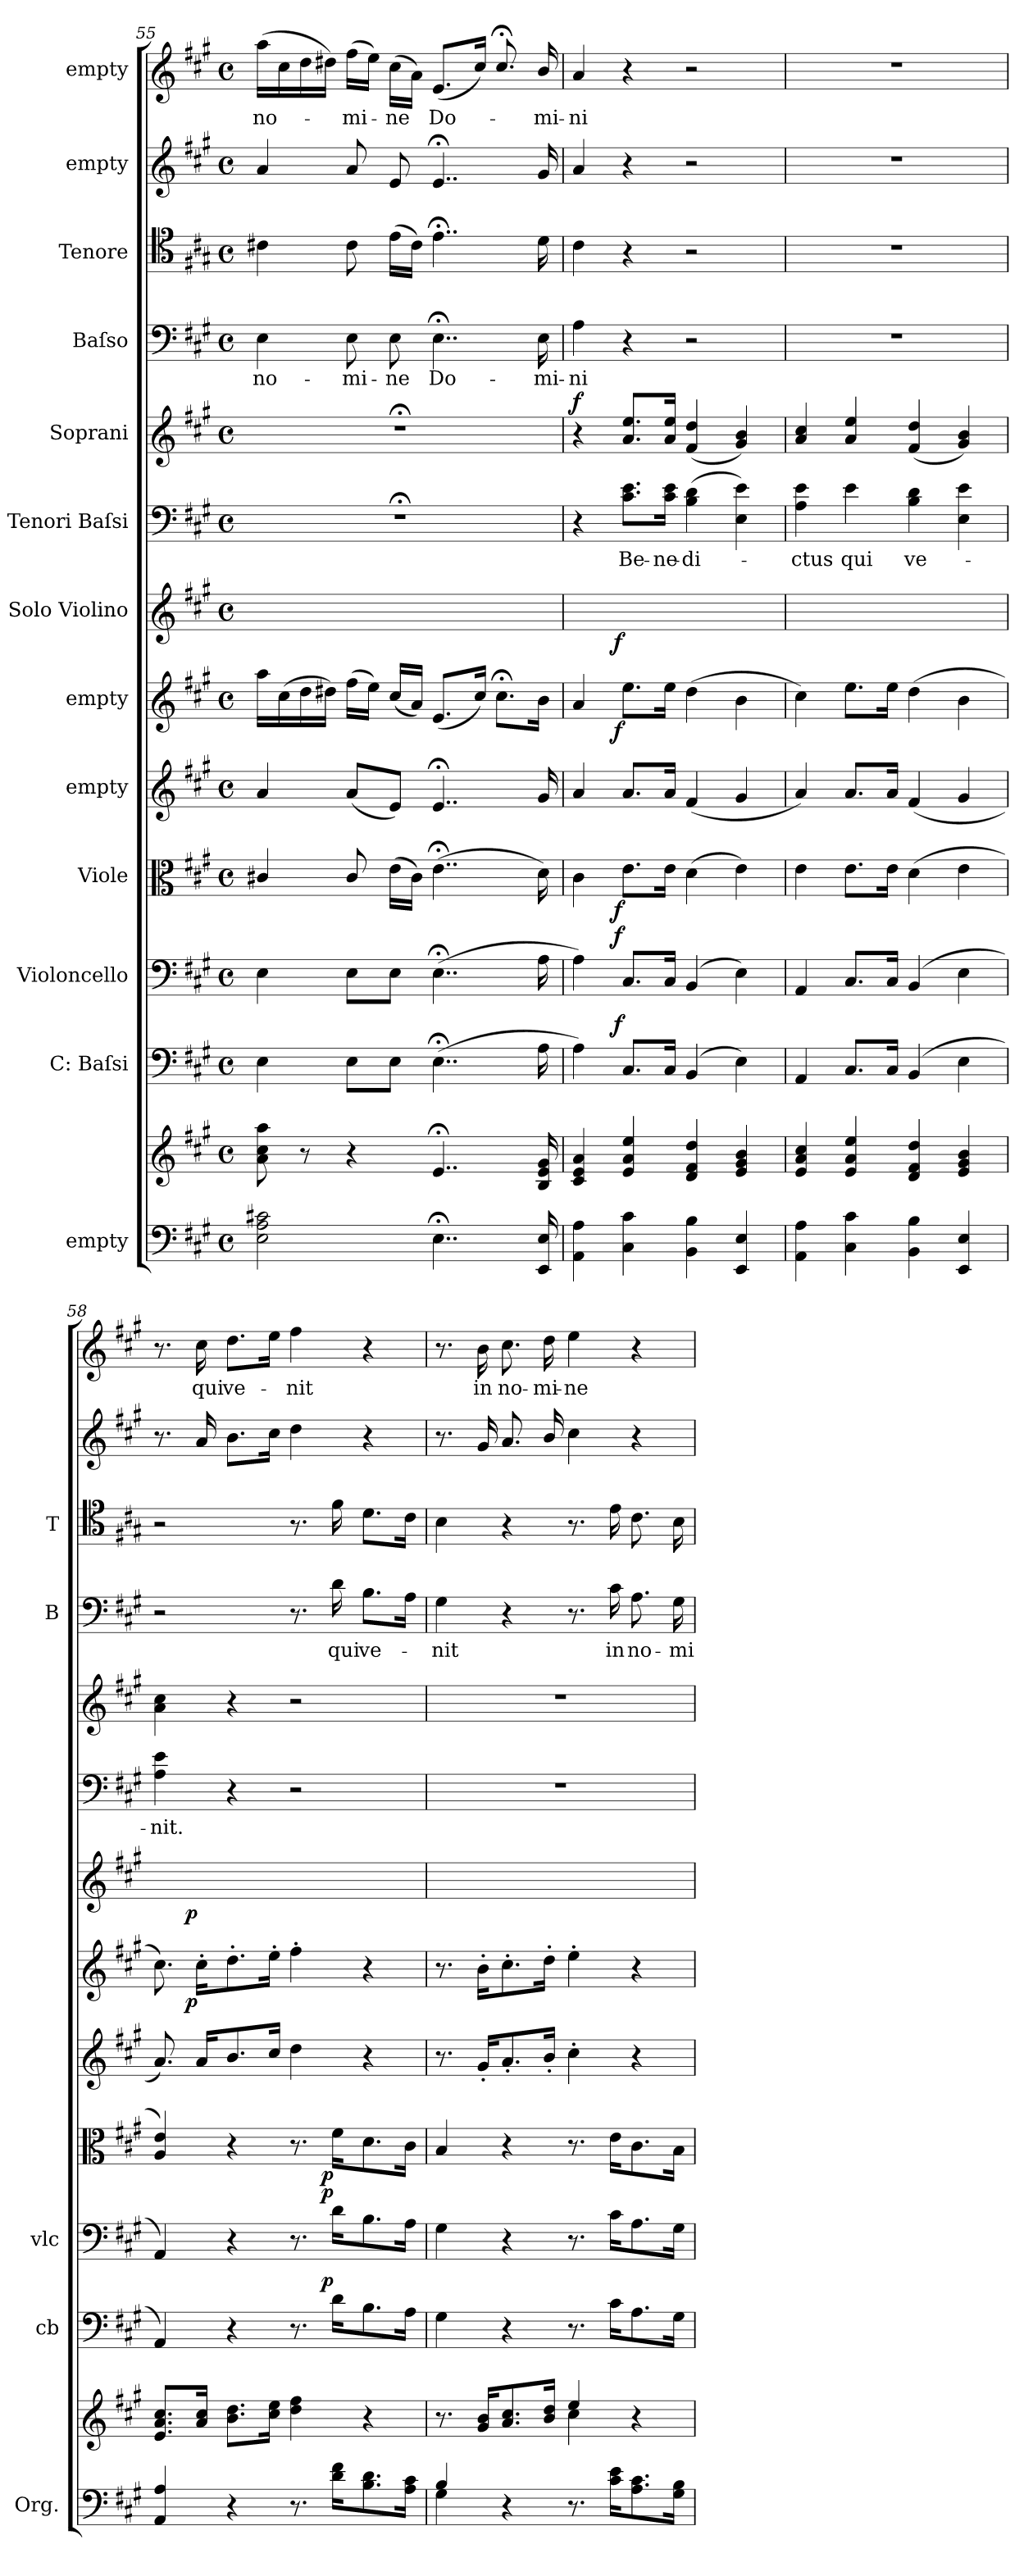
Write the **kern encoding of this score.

**kern	**kern	**kern	**dynam	**kern	**dynam	**kern	**dynam	**kern	**kern	**dynam	**kern	**dynam	**kern	**text	**kern	**dynam	**kern	**text	**kern	**kern	**kern	**text
*part13	*part13	*part12	*part12	*part11	*part11	*part10	*part10	*part9	*part8	*part8	*part7	*part7	*part6	*part6	*part5	*part5	*part4	*part4	*part3	*part2	*part1	*part1
*staff14	*staff13	*staff12	*staff12	*staff11	*staff11	*staff10	*staff10	*staff9	*staff8	*staff8	*staff7	*staff7	*staff6	*staff6	*staff5	*staff5	*staff4	*staff4	*staff3	*staff2	*staff1	*staff1
*I"empty	*	*I"C: Baſsi	*	*I"Violoncello	*	*I"Viole	*	*I"empty	*I"empty	*	*I"Solo Violino	*	*I"Tenori Baſsi	*	*I"Soprani	*	*I"Baſso	*	*I"Tenore	*I"empty	*I"empty	*
*I'Org.	*	*I'cb	*	*I'vlc	*	*	*	*	*	*	*	*	*	*	*	*	*I'B	*	*I'T	*	*	*
*clefF4	*clefG2	*clefF4	*	*clefF4	*	*clefC3	*	*clefG2	*clefG2	*	*clefG2	*	*clefF4	*	*clefG2	*	*clefF4	*	*clefC4	*clefG2	*clefG2	*
*k[f#c#g#]	*k[f#c#g#]	*k[f#c#g#]	*	*k[f#c#g#]	*	*k[f#c#g#]	*	*k[f#c#g#]	*k[f#c#g#]	*	*k[f#c#g#]	*	*k[f#c#g#]	*	*k[f#c#g#]	*	*k[f#c#g#]	*	*k[f#c#g#]	*k[f#c#g#]	*k[f#c#g#]	*
*A:	*A:	*A:	*	*A:	*	*A:	*	*A:	*A:	*	*A:	*	*A:	*	*A:	*	*A:	*	*A:	*A:	*A:	*
*M4/4	*M4/4	*M4/4	*	*M4/4	*	*M4/4	*	*M4/4	*M4/4	*	*M4/4	*	*M4/4	*	*M4/4	*	*M4/4	*	*M4/4	*M4/4	*M4/4	*
*met(c)	*met(c)	*met(c)	*	*met(c)	*	*met(c)	*	*met(c)	*met(c)	*	*met(c)	*	*met(c)	*	*met(c)	*	*met(c)	*	*met(c)	*met(c)	*met(c)	*
=55	=55	=55	=55	=55	=55	=55	=55	=55	=55	=55	=55	=55	=55	=55	=55	=55	=55	=55	=55	=55	=55	=55
2E\ 2A\ 2c#X\	8a\ 8cc#\ 8aa\	4E\	.	4E\	.	4c#X/	.	4a/	16aa\LL	.	16aa\LLyy	.	1r;<	.	1r;<	.	4E\	no-	4c#X\	4a/	(16aa\LL	no-
.	.	.	.	.	.	.	.	.	(16cc#\	.	(16cc#\yy	.	.	.	.	.	.	.	.	.	16cc#\	.
.	8r	.	.	.	.	.	.	.	16dd\	.	16dd\yy	.	.	.	.	.	.	.	.	.	16dd\	.
.	.	.	.	.	.	.	.	.	16dd#X\JJ)	.	16dd#X\JJyy)	.	.	.	.	.	.	.	.	.	16dd#X\JJ)	.
.	4r	8E\L	.	8E\L	.	8c#/	.	(8a/L	(16ff#\LL	.	(16ff#\LLyy	.	.	.	.	.	8E\	-mi-	8c#\	8a/	(16ff#\LL	-mi-
.	.	.	.	.	.	.	.	.	16ee\JJ)	.	16ee\JJyy)	.	.	.	.	.	.	.	.	.	16ee\JJ)	.
.	.	8E\J	.	8E\J	.	(16e\LL	.	8e/J)	(16cc#/LL	.	(16cc#/LLyy	.	.	.	.	.	8E\	-ne	(16e\LL	8e/	(16cc#\LL	-ne
.	.	.	.	.	.	16c#\JJ)	.	.	16a/JJ)	.	16a/JJyy)	.	.	.	.	.	.	.	16c#\JJ)	.	16a\JJ)	.
4..E;<\	4..e;</	(4..E;<\	.	(4..E;<\	.	(4..e;<\	.	4..e;</	(8.e/L	.	(8.e/Lyy	.	.	.	.	.	4..E;<\	Do-	4..e;<\	4..e;</	(8.e/L	Do-
.	.	.	.	.	.	.	.	.	16cc#/Jk)	.	16cc#/Jkyy)	.	.	.	.	.	.	.	.	.	16cc#/Jk)	.
.	.	.	.	.	.	.	.	.	8.cc#;<\L	.	8.cc#\Lyy	.	.	.	.	.	.	.	.	.	8.cc#;</	.
16EE/ 16E/	16B/ 16e/ 16g#/	16A\	.	16A\	.	16d\)	.	16g#/	16b\Jk	.	16b\Jkyy	.	.	.	.	.	16E\	-mi-	16d\	16g#/	16b/	-mi-
=56	=56	=56	=56	=56	=56	=56	=56	=56	=56	=56	=56	=56	=56	=56	=56	=56	=56	=56	=56	=56	=56	=56
!	!	!	!	!	!	!	!	!	!	!	!	!	!	!	!	!LO:DY:a	!	!	!	!	!	!
4AA\ 4A\	4c#/ 4e/ 4a/	4A\)	.	4A\)	.	4c#\	.	4a/	4a/	.	4a/yy	.	4r	.	4r	f	4A\	-ni	4c#\	4a/	4a/	-ni
!	!	!	!LO:DY:a:rj	!	!LO:DY:a:rj	!	!LO:DY:rj	!	!	!LO:DY:rj	!	!LO:DY:rj	!	!	!	!	!	!	!	!	!	!
4C#\ 4c#\	4e/ 4a/ 4ee/	8.C#/L	f	8.C#/L	f	8.e\L	f	8.a/L	8.ee\L	f	8.ee\Lyy	f	8.c#\ 8.e\L	Be-	8.a/ 8.ee/L	.	4r	.	4r	4r	4r	.
.	.	16C#/Jk	.	16C#/Jk	.	16e\Jk	.	16a/Jk	16ee\Jk	.	16ee\Jkyy	.	16c#\ 16e\Jk	-ne-	16a/ 16ee/Jk	.	.	.	.	.	.	.
4BB\ 4B\	4d/ 4f#/ 4dd/	(4BB/	.	(4BB/	.	(4d\	.	(4f#/	(4dd\	.	(4dd\yy	.	(4B\ 4d\	-di-	(>4f#/ 4dd/	.	2r	.	2r	2r	2r	.
4EE/ 4E/	4e/ 4g#/ 4b/	4E\)	.	4E\)	.	4e\)	.	4g#/	4b\	.	4b\yy	.	4E\ 4e\)	.	4g#/ 4b/)	.	.	.	.	.	.	.
=57	=57	=57	=57	=57	=57	=57	=57	=57	=57	=57	=57	=57	=57	=57	=57	=57	=57	=57	=57	=57	=57	=57
4AA\ 4A\	4e/ 4a/ 4cc#/	4AA/	.	4AA/	.	4e\	.	4a/)	4cc#\)	.	4cc#\yy)	.	4A\ 4e\	-ctus	4a/ 4cc#/	.	1r	.	1r	1r	1r	.
4C#\ 4c#\	4e/ 4a/ 4ee/	8.C#/L	.	8.C#/L	.	8.e\L	.	8.a/L	8.ee\L	.	8.ee\Lyy	.	4e\	qui	4a/ 4ee/	.	.	.	.	.	.	.
.	.	16C#/Jk	.	16C#/Jk	.	16e\Jk	.	16a/Jk	16ee\Jk	.	16ee\Jkyy	.	.	.	.	.	.	.	.	.	.	.
4BB\ 4B\	4d/ 4f#/ 4dd/	(4BB/	.	(4BB/	.	(4d\	.	(4f#/	(4dd\	.	(4dd\yy	.	4B\ 4d\	ve-	(>4f#/ 4dd/	.	.	.	.	.	.	.
4EE/ 4E/	4e/ 4g#/ 4b/	4E\	.	4E\	.	4e\	.	4g#/	4b\	.	4b\yy	.	4E\ 4e\	.	4g#/ 4b/)	.	.	.	.	.	.	.
=58	=58	=58	=58	=58	=58	=58	=58	=58	=58	=58	=58	=58	=58	=58	=58	=58	=58	=58	=58	=58	=58	=58
4AA/ 4A/	8.e/ 8.a/ 8.cc#/L	4AA/)	.	4AA/)	.	4A/ 4e/)	.	8.a/)	8.cc#\)	.	8.cc#\yy)	.	4A\ 4e\	-nit.	4a\ 4cc#\	.	2r	.	2r	8.r	8.r	.
!	!	!	!	!	!	!	!	!	!	!LO:DY:rj	!	!LO:DY:rj	!	!	!	!	!	!	!	!	!	!
.	16a/ 16cc#/Jk	.	.	.	.	.	.	16a/KL	16cc#'\KL	p	16cc#'\KLyy	p	.	.	.	.	.	.	.	16a/	16cc#\	qui
4r	8.b\ 8.dd\L	4r	.	4r	.	4r	.	8.b/	8.dd'\	.	8.dd'\yy	.	4r	.	4r	.	.	.	.	8.b\L	8.dd\L	ve-
.	16cc#\ 16ee\Jk	.	.	.	.	.	.	16cc#/Jk	16ee'\Jk	.	16ee'\Jkyy	.	.	.	.	.	.	.	.	16cc#\Jk	16ee\Jk	.
8.r	4dd\ 4ff#\	8.r	.	8.r	.	8.r	.	4dd\	4ff#'\	.	4ff#'\yy	.	2r	.	2r	.	8.r	.	8.r	4dd\	4ff#\	-nit
!	!	!	!LO:DY:a:rj	!	!LO:DY:a:rj	!	!LO:DY:rj	!	!	!	!	!	!	!	!	!	!	!	!	!	!	!
16d\ 16f#\KL	.	16d\KL	p	16d\KL	p	16f#\KL	p	.	.	.	.	.	.	.	.	.	16d\	qui	16f#\	.	.	.
8.B\ 8.d\	4r	8.B\	.	8.B\	.	8.d\	.	4r	4r	.	4ryy	.	.	.	.	.	8.B\L	ve-	8.d\L	4r	4r	.
16A\ 16c#\Jk	.	16A\Jk	.	16A\Jk	.	16c#\Jk	.	.	.	.	.	.	.	.	.	.	16A\Jk	.	16c#\Jk	.	.	.
=59	=59	=59	=59	=59	=59	=59	=59	=59	=59	=59	=59	=59	=59	=59	=59	=59	=59	=59	=59	=59	=59	=59
*^	*^	*	*	*	*	*	*	*	*	*	*	*	*	*	*	*	*	*	*	*	*	*
4B/	4G#\	8.r	2ryy	4G#\	.	4G#\	.	4B/	.	8.r	8.r	.	8.ryy	.	1r	.	1r	.	4G#\	-nit	4B\	8.r	8.r	.
.	.	16g#/ 16b/KL	.	.	.	.	.	.	.	16g#'/KL	16b'\KL	.	16b'\KLyy	.	.	.	.	.	.	.	.	16g#/	16b\	in
4r	4ryy	8.a/ 8.cc#/	.	4r	.	4r	.	4r	.	8.a'/	8.cc#'\	.	8.cc#'\yy	.	.	.	.	.	4r	.	4r	8.a/	8.cc#\	no-
.	.	16b/ 16dd/Jk	.	.	.	.	.	.	.	16b'/Jk	16dd'\Jk	.	16dd'\Jkyy	.	.	.	.	.	.	.	.	16b/	16dd\	-mi-
8.r	2ryy	4ee/	4cc#\	8.r	.	8.r	.	8.r	.	4cc#'\	4ee'\	.	4ee'\yy	.	.	.	.	.	8.r	.	8.r	4cc#\	4ee\	-ne
16c#\ 16e\KL	.	.	.	16c#\KL	.	16c#\KL	.	16e\KL	.	.	.	.	.	.	.	.	.	.	16c#\	in	16e\	.	.	.
8.A\ 8.c#\	.	4r	4ryy	8.A\	.	8.A\	.	8.c#\	.	4r	4r	.	4ryy	.	.	.	.	.	8.A\	no-	8.c#\	4r	4r	.
16G#\ 16B\Jk	.	.	.	16G#\Jk	.	16G#\Jk	.	16B\Jk	.	.	.	.	.	.	.	.	.	.	16G#\	-mi-	16B\	.	.	.
*v	*v	*	*	*	*	*	*	*	*	*	*	*	*	*	*	*	*	*	*	*	*	*	*	*
*	*v	*v	*	*	*	*	*	*	*	*	*	*	*	*	*	*	*	*	*	*	*	*	*
=	=	=	=	=	=	=	=	=	=	=	=	=	=	=	=	=	=	=	=	=	=	=
*-	*-	*-	*-	*-	*-	*-	*-	*-	*-	*-	*-	*-	*-	*-	*-	*-	*-	*-	*-	*-	*-	*-
